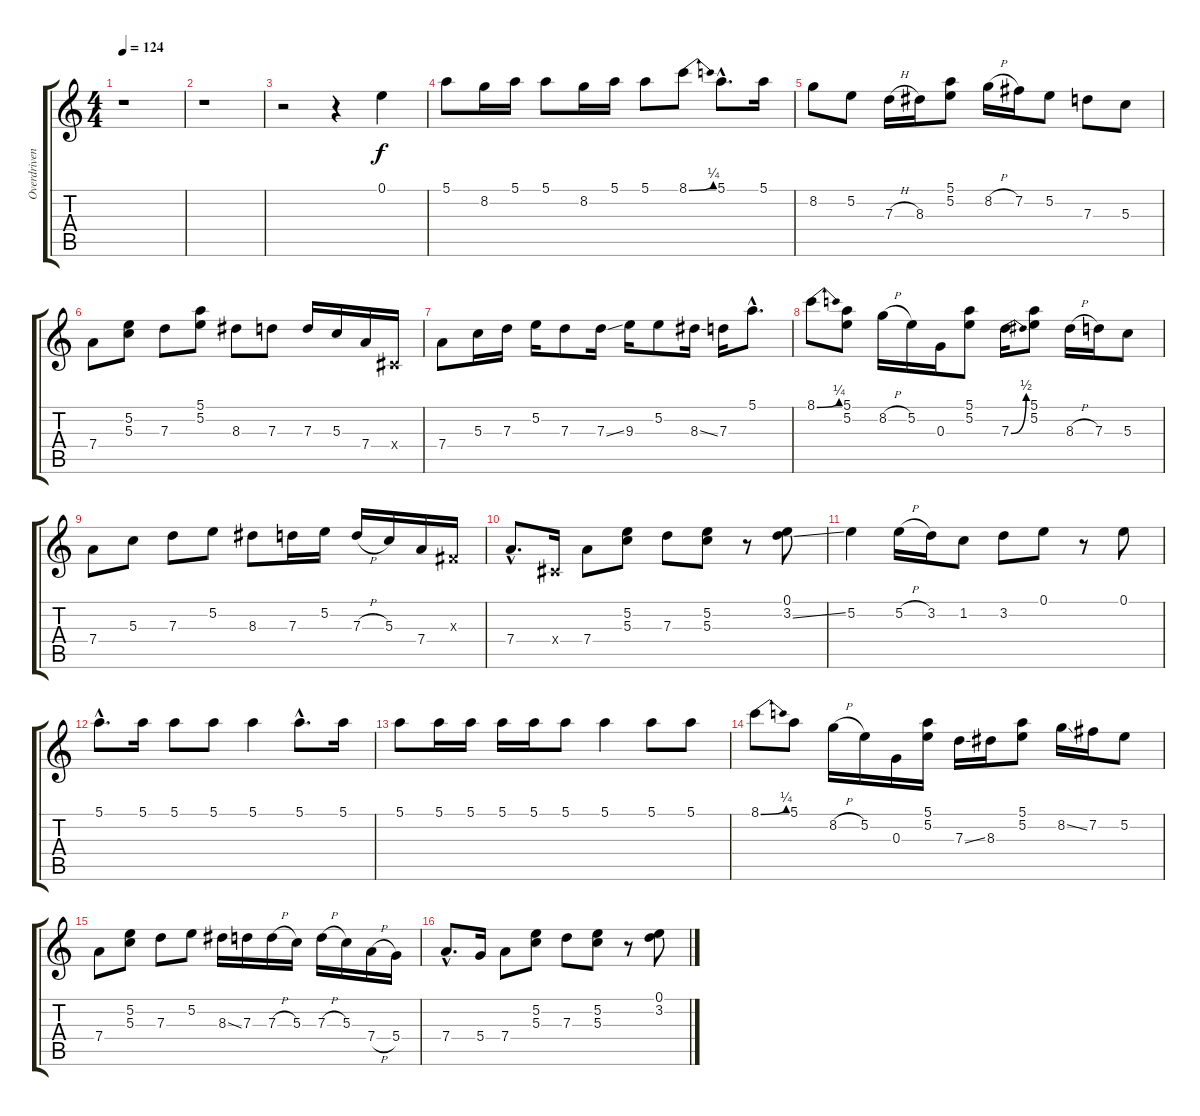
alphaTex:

\track ("Overdriven Guitar (Solo)" "Overdriven") {instrument overdrivenguitar}
\staff {score tabs}
\tuning (E4 B3 G3 D3 A2 E2) {hide}
\ts (4 4)
\tempo 124
\clef g2
\ks c
r.1{dy f instrument overdrivenguitar} |
r.1 |
r.2 r.4 0.1.4 |
5.1.8 8.2.16 5.1.16 5.1.8 8.2.16 5.1.16 5.1.8 8.1{be (bend 0 0 60 1)}.8 5.1{hac}.8{d} 5.1.16 |
8.2.8 5.2.8 7.3{h}.16 8.3.16 (5.1 5.2).8 8.2{h}.16 7.2.16 5.2.8 7.3.8 5.3.8 |
7.4.8 (5.2 5.3).8 7.3.8 (5.1 5.2).8 8.3.8 7.3.8 7.3.16 5.3.16 7.4.16 -1.4{x}.16 |
7.4.8 5.3.16 7.3.16 5.2.16 7.3.8 7.3{ss}.16 9.3.16 5.2.8 8.3{ss}.16 7.3.16 5.1{hac}.8{d} |
8.1{be (bend 0 0 60 1)}.8 (5.1 5.2).8 8.2{h}.16 5.2.16 0.3.16 (5.1 5.2).8 7.3{be (bend 0 0 60 2)}.16 (5.1 5.2).8 8.3{h}.16 7.3.16 5.3.8 |
7.4.8 5.3.8 7.3.8 5.2.8 8.3.8 7.3.16 5.2.16 7.3{h}.16 5.3.16 7.4.16 -1.3{x}.16 |
7.4{hac}.8{d} -1.4{x}.16 7.4.8 (5.2 5.3).8 7.3.8 (5.2 5.3).8 r.8 (0.1 3.2{ss}).8 |
5.2.4 5.2{h}.16 3.2.16 1.2.8 3.2.8 0.1.8 r.8 0.1.8 |
5.1{hac}.8{d} 5.1.16 5.1.8 5.1.8 5.1.4 5.1{hac}.8{d} 5.1.16 |
5.1.8 5.1.16 5.1.16 5.1.16 5.1.16 5.1.8 5.1.4 5.1.8 5.1.8 |
8.1{be (bend 0 0 60 1)}.8 5.1.8 8.2{h}.16 5.2.16 0.3.16 (5.1 5.2).16 7.3{ss}.16 8.3.16 (5.1 5.2).8 8.2{ss}.16 7.2.16 5.2.8 |
7.4.8 (5.2 5.3).8 7.3.8 5.2.8 8.3{ss}.16 7.3.16 7.3{h}.16 5.3.16 7.3{h}.16 5.3.16 7.4{h}.16 5.4.16 |
7.4{hac}.8{d} 5.4.16 7.4.8 (5.2 5.3).8 7.3.8 (5.2 5.3).8 r.8 (0.1 3.2{ss}).8
